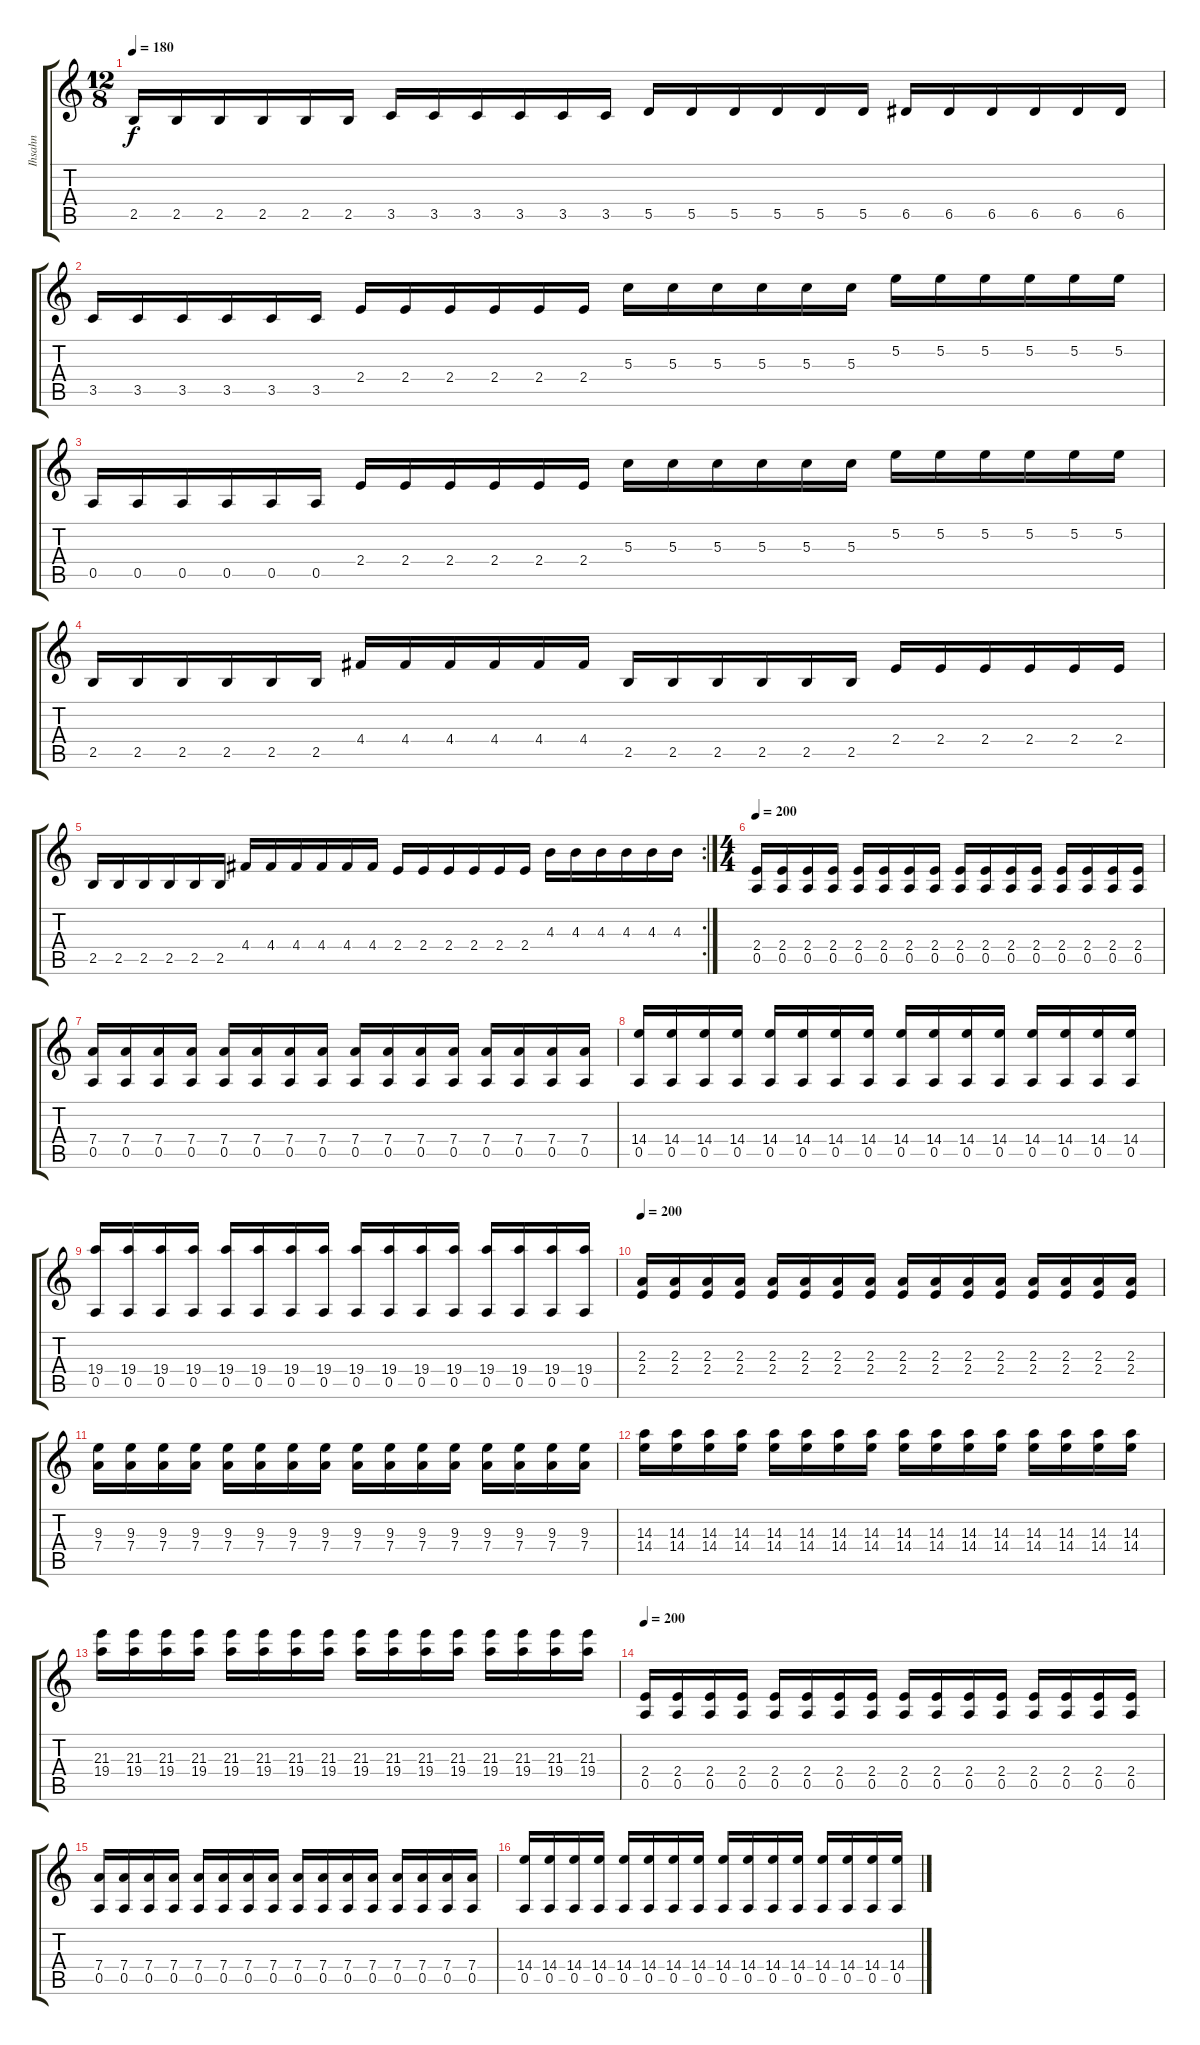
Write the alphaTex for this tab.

\track ("Ihsahn" "Ihsahn") {instrument distortionguitar}
\staff {score tabs}
\tuning (E4 B3 G3 D3 A2 E2) {hide}
\ts (12 8)
\tempo 180
\clef g2
\ks c
2.5.16{dy f} 2.5.16 2.5.16 2.5.16 2.5.16 2.5.16 3.5.16 3.5.16 3.5.16 3.5.16 3.5.16 3.5.16 5.5.16 5.5.16 5.5.16 5.5.16 5.5.16 5.5.16 6.5.16 6.5.16 6.5.16 6.5.16 6.5.16 6.5.16 |
3.5.16 3.5.16 3.5.16 3.5.16 3.5.16 3.5.16 2.4.16 2.4.16 2.4.16 2.4.16 2.4.16 2.4.16 5.3.16 5.3.16 5.3.16 5.3.16 5.3.16 5.3.16 5.2.16 5.2.16 5.2.16 5.2.16 5.2.16 5.2.16 |
0.5.16 0.5.16 0.5.16 0.5.16 0.5.16 0.5.16 2.4.16 2.4.16 2.4.16 2.4.16 2.4.16 2.4.16 5.3.16 5.3.16 5.3.16 5.3.16 5.3.16 5.3.16 5.2.16 5.2.16 5.2.16 5.2.16 5.2.16 5.2.16 |
2.5.16 2.5.16 2.5.16 2.5.16 2.5.16 2.5.16 4.4.16 4.4.16 4.4.16 4.4.16 4.4.16 4.4.16 2.5.16 2.5.16 2.5.16 2.5.16 2.5.16 2.5.16 2.4.16 2.4.16 2.4.16 2.4.16 2.4.16 2.4.16 |
\rc 2
2.5.16 2.5.16 2.5.16 2.5.16 2.5.16 2.5.16 4.4.16 4.4.16 4.4.16 4.4.16 4.4.16 4.4.16 2.4.16 2.4.16 2.4.16 2.4.16 2.4.16 2.4.16 4.3.16 4.3.16 4.3.16 4.3.16 4.3.16 4.3.16 |
\ts (4 4)
\tempo 200
(2.4 0.5).16 (2.4 0.5).16 (2.4 0.5).16 (2.4 0.5).16 (2.4 0.5).16 (2.4 0.5).16 (2.4 0.5).16 (2.4 0.5).16 (2.4 0.5).16 (2.4 0.5).16 (2.4 0.5).16 (2.4 0.5).16 (2.4 0.5).16 (2.4 0.5).16 (2.4 0.5).16 (2.4 0.5).16 |
(7.4 0.5).16 (7.4 0.5).16 (7.4 0.5).16 (7.4 0.5).16 (7.4 0.5).16 (7.4 0.5).16 (7.4 0.5).16 (7.4 0.5).16 (7.4 0.5).16 (7.4 0.5).16 (7.4 0.5).16 (7.4 0.5).16 (7.4 0.5).16 (7.4 0.5).16 (7.4 0.5).16 (7.4 0.5).16 |
(14.4 0.5).16 (14.4 0.5).16 (14.4 0.5).16 (14.4 0.5).16 (14.4 0.5).16 (14.4 0.5).16 (14.4 0.5).16 (14.4 0.5).16 (14.4 0.5).16 (14.4 0.5).16 (14.4 0.5).16 (14.4 0.5).16 (14.4 0.5).16 (14.4 0.5).16 (14.4 0.5).16 (14.4 0.5).16 |
(19.4 0.5).16 (19.4 0.5).16 (19.4 0.5).16 (19.4 0.5).16 (19.4 0.5).16 (19.4 0.5).16 (19.4 0.5).16 (19.4 0.5).16 (19.4 0.5).16 (19.4 0.5).16 (19.4 0.5).16 (19.4 0.5).16 (19.4 0.5).16 (19.4 0.5).16 (19.4 0.5).16 (19.4 0.5).16 |
\tempo 200
(2.3 2.4).16 (2.3 2.4).16 (2.3 2.4).16 (2.3 2.4).16 (2.3 2.4).16 (2.3 2.4).16 (2.3 2.4).16 (2.3 2.4).16 (2.3 2.4).16 (2.3 2.4).16 (2.3 2.4).16 (2.3 2.4).16 (2.3 2.4).16 (2.3 2.4).16 (2.3 2.4).16 (2.3 2.4).16 |
(9.3 7.4).16 (9.3 7.4).16 (9.3 7.4).16 (9.3 7.4).16 (9.3 7.4).16 (9.3 7.4).16 (9.3 7.4).16 (9.3 7.4).16 (9.3 7.4).16 (9.3 7.4).16 (9.3 7.4).16 (9.3 7.4).16 (9.3 7.4).16 (9.3 7.4).16 (9.3 7.4).16 (9.3 7.4).16 |
(14.3 14.4).16 (14.3 14.4).16 (14.3 14.4).16 (14.3 14.4).16 (14.3 14.4).16 (14.3 14.4).16 (14.3 14.4).16 (14.3 14.4).16 (14.3 14.4).16 (14.3 14.4).16 (14.3 14.4).16 (14.3 14.4).16 (14.3 14.4).16 (14.3 14.4).16 (14.3 14.4).16 (14.3 14.4).16 |
(21.3 19.4).16 (21.3 19.4).16 (21.3 19.4).16 (21.3 19.4).16 (21.3 19.4).16 (21.3 19.4).16 (21.3 19.4).16 (21.3 19.4).16 (21.3 19.4).16 (21.3 19.4).16 (21.3 19.4).16 (21.3 19.4).16 (21.3 19.4).16 (21.3 19.4).16 (21.3 19.4).16 (21.3 19.4).16 |
\tempo 200
(2.4 0.5).16 (2.4 0.5).16 (2.4 0.5).16 (2.4 0.5).16 (2.4 0.5).16 (2.4 0.5).16 (2.4 0.5).16 (2.4 0.5).16 (2.4 0.5).16 (2.4 0.5).16 (2.4 0.5).16 (2.4 0.5).16 (2.4 0.5).16 (2.4 0.5).16 (2.4 0.5).16 (2.4 0.5).16 |
(7.4 0.5).16 (7.4 0.5).16 (7.4 0.5).16 (7.4 0.5).16 (7.4 0.5).16 (7.4 0.5).16 (7.4 0.5).16 (7.4 0.5).16 (7.4 0.5).16 (7.4 0.5).16 (7.4 0.5).16 (7.4 0.5).16 (7.4 0.5).16 (7.4 0.5).16 (7.4 0.5).16 (7.4 0.5).16 |
(14.4 0.5).16 (14.4 0.5).16 (14.4 0.5).16 (14.4 0.5).16 (14.4 0.5).16 (14.4 0.5).16 (14.4 0.5).16 (14.4 0.5).16 (14.4 0.5).16 (14.4 0.5).16 (14.4 0.5).16 (14.4 0.5).16 (14.4 0.5).16 (14.4 0.5).16 (14.4 0.5).16 (14.4 0.5).16
